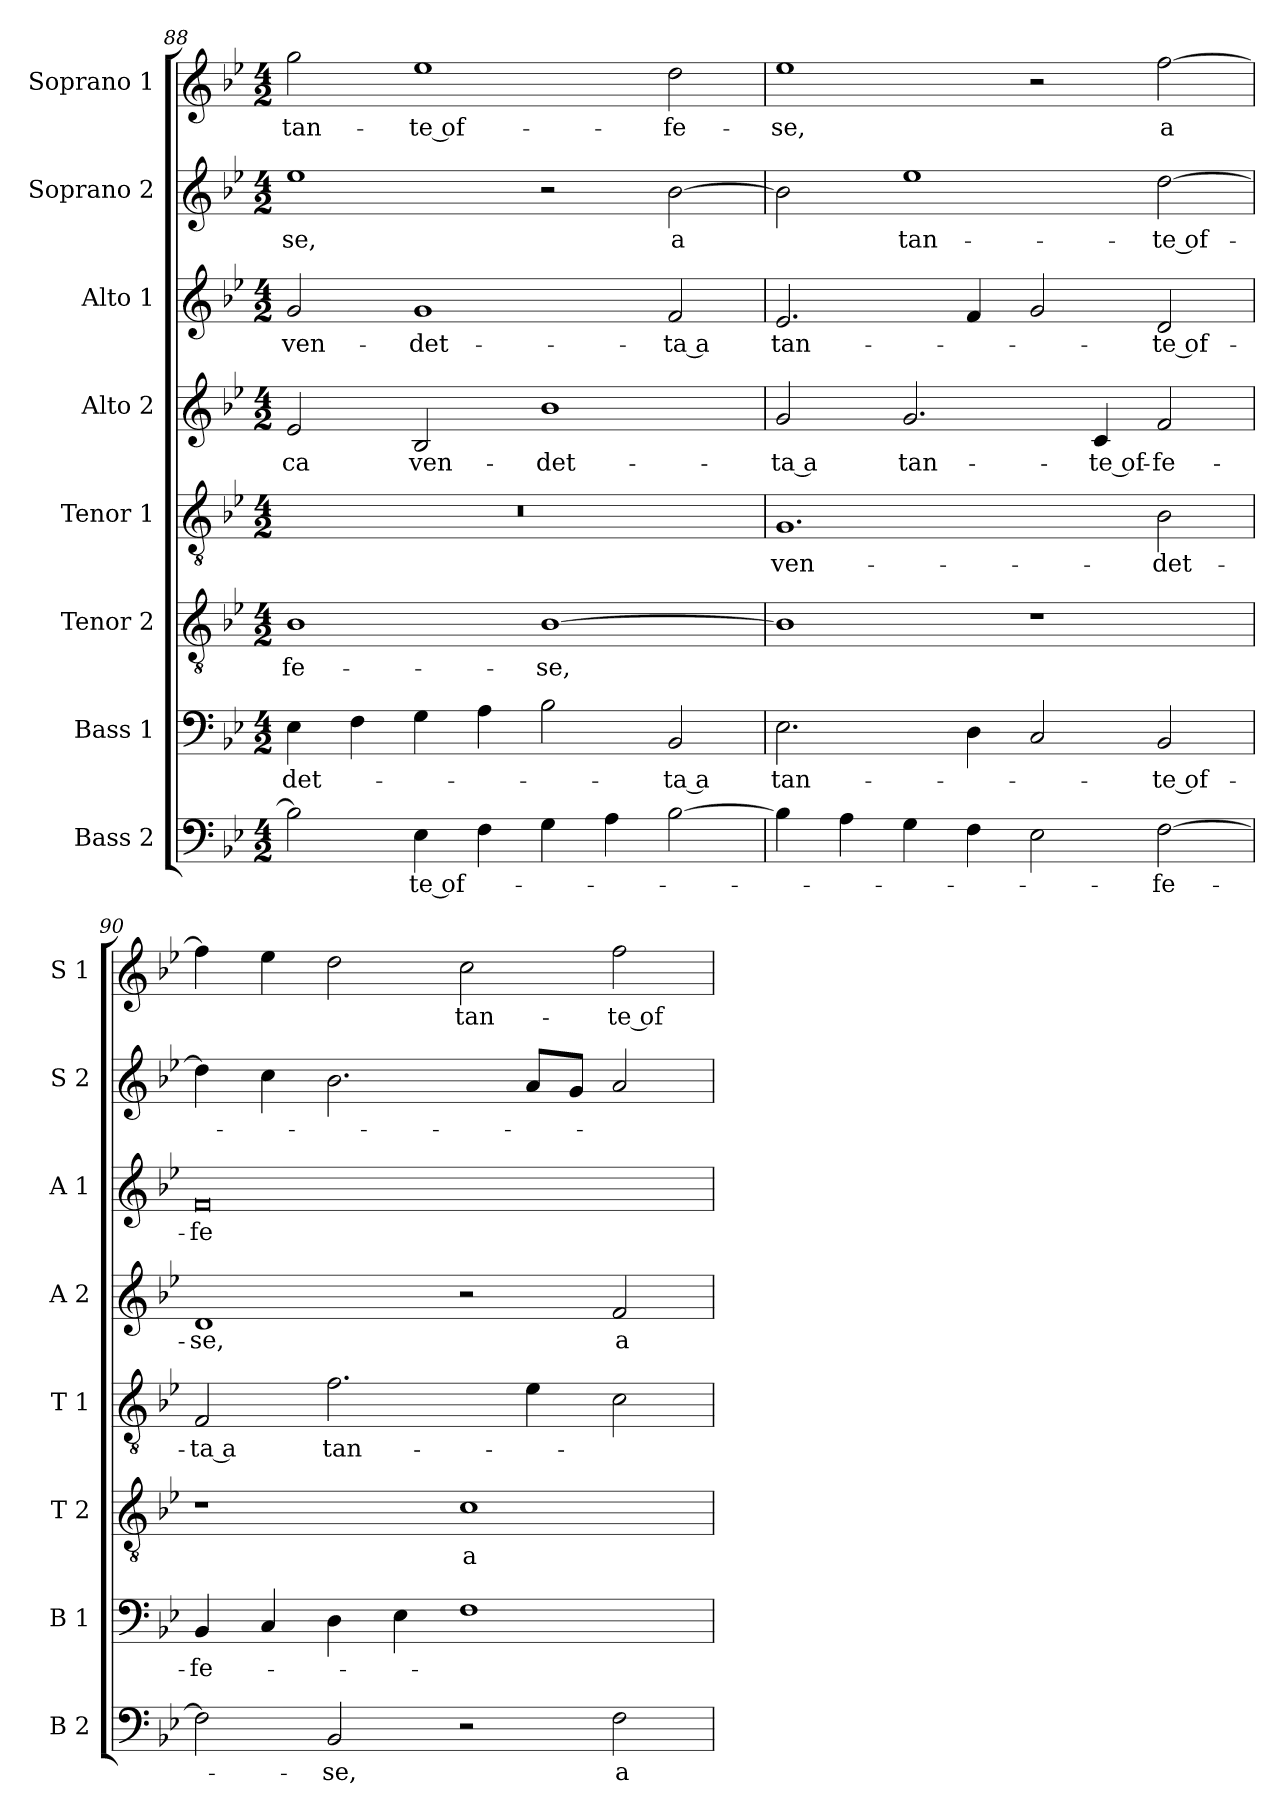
**kern	**text	**kern	**text	**kern	**text	**kern	**text	**kern	**text	**kern	**text	**kern	**text	**kern	**text
*part8	*part8	*part7	*part7	*part6	*part6	*part5	*part5	*part4	*part4	*part3	*part3	*part2	*part2	*part1	*part1
*staff8	*staff8	*staff7	*staff7	*staff6	*staff6	*staff5	*staff5	*staff4	*staff4	*staff3	*staff3	*staff2	*staff2	*staff1	*staff1
*I"Bass 2	*	*I"Bass 1	*	*I"Tenor 2	*	*I"Tenor 1	*	*I"Alto 2	*	*I"Alto 1	*	*I"Soprano 2	*	*I"Soprano 1	*
*I'B 2	*	*I'B 1	*	*I'T 2	*	*I'T 1	*	*I'A 2	*	*I'A 1	*	*I'S 2	*	*I'S 1	*
!!LO:LB:g=z
*clefF4	*	*clefF4	*	*clefGv2	*	*clefGv2	*	*clefG2	*	*clefG2	*	*clefG2	*	*clefG2	*
*k[b-e-]	*	*k[b-e-]	*	*k[b-e-]	*	*k[b-e-]	*	*k[b-e-]	*	*k[b-e-]	*	*k[b-e-]	*	*k[b-e-]	*
*B-:	*	*B-:	*	*B-:	*	*B-:	*	*B-:	*	*B-:	*	*B-:	*	*B-:	*
*M4/2	*	*M4/2	*	*M4/2	*	*M4/2	*	*M4/2	*	*M4/2	*	*M4/2	*	*M4/2	*
=88	=88	=88	=88	=88	=88	=88	=88	=88	=88	=88	=88	=88	=88	=88	=88
!	!	!	!LO:LY:b	!	!LO:LY:b	!	!	!	!LO:LY:b	!	!LO:LY:b	!	!LO:LY:b	!	!LO:LY:b
2B-\]	.	4E-\	-det-	1B-	-fe-	0r	.	2e-/	-ca	2g/	ven-	1ee-	-se,	2gg\	tan-
.	.	4F\	.	.	.	.	.	.	.	.	.	.	.	.	.
!	!LO:LY:b	!	!	!	!	!	!	!	!LO:LY:b	!	!LO:LY:b	!	!	!	!LO:LY:b
4E-\	-te of-	4G\	.	.	.	.	.	2B-/	ven-	1g	-det-	.	.	1ee-	-te of-
4F\	.	4A\	.	.	.	.	.	.	.	.	.	.	.	.	.
!	!	!	!	!	!LO:LY:b	!	!	!	!LO:LY:b	!	!	!	!	!	!
4G\	.	2B-\	.	[1B-	-se,	.	.	1b-	-det-	.	.	2r	.	.	.
4A\	.	.	.	.	.	.	.	.	.	.	.	.	.	.	.
!	!	!	!LO:LY:b	!	!	!	!	!	!	!	!LO:LY:b	!	!LO:LY:b	!	!LO:LY:b
[2B-\	.	2BB-/	-ta a	.	.	.	.	.	.	2f/	-ta a	[2b-\	a	2dd\	-fe-
=89	=89	=89	=89	=89	=89	=89	=89	=89	=89	=89	=89	=89	=89	=89	=89
!	!	!	!LO:LY:b	!	!	!	!LO:LY:b	!	!LO:LY:b	!	!LO:LY:b	!	!	!	!LO:LY:b
4B-\]	.	2.E-\	tan-	1B-]	.	1.G	ven-	2g/	-ta a	2.e-/	tan-	2b-\]	.	1ee-	-se,
4A\	.	.	.	.	.	.	.	.	.	.	.	.	.	.	.
!	!	!	!	!	!	!	!	!	!LO:LY:b	!	!	!	!LO:LY:b	!	!
4G\	.	.	.	.	.	.	.	2.g/	tan-	.	.	1ee-	tan-	.	.
4F\	.	4D\	.	.	.	.	.	.	.	4f/	.	.	.	.	.
2E-\	.	2C/	.	1r	.	.	.	.	.	2g/	.	.	.	2r	.
!	!	!	!	!	!	!	!	!	!LO:LY:b	!	!	!	!	!	!
.	.	.	.	.	.	.	.	4c/	-te of-	.	.	.	.	.	.
!	!LO:LY:b	!	!LO:LY:b	!	!	!	!LO:LY:b	!	!LO:LY:b	!	!LO:LY:b	!	!LO:LY:b	!	!LO:LY:b
[2F\	-fe-	2BB-/	-te of-	.	.	2B-\	-det-	2f/	-fe-	2d/	-te of-	[2dd\	-te of-	[2ff\	a
=90	=90	=90	=90	=90	=90	=90	=90	=90	=90	=90	=90	=90	=90	=90	=90
!	!	!	!LO:LY:b	!	!	!	!LO:LY:b	!	!LO:LY:b	!	!LO:LY:b	!	!	!	!
2F\]	.	4BB-/	-fe-	1r	.	2F/	-ta a	1d	-se,	0f	-fe-	4dd\]	.	4ff\]	.
.	.	4C/	.	.	.	.	.	.	.	.	.	4cc\	.	4ee-\	.
!	!LO:LY:b	!	!	!	!	!	!LO:LY:b	!	!	!	!	!	!	!	!
2BB-/	-se,	4D\	.	.	.	2.f\	tan-	.	.	.	.	2.b-\	.	2dd\	.
.	.	4E-\	.	.	.	.	.	.	.	.	.	.	.	.	.
!	!	!	!	!	!LO:LY:b	!	!	!	!	!	!	!	!	!	!LO:LY:b
2r	.	1F	.	1c	a	.	.	2r	.	.	.	.	.	2cc\	tan-
.	.	.	.	.	.	4e-\	.	.	.	.	.	8a/L	.	.	.
.	.	.	.	.	.	.	.	.	.	.	.	8g/J	.	.	.
!	!LO:LY:b	!	!	!	!	!	!	!	!LO:LY:b	!	!	!	!	!	!LO:LY:b
2F\	a	.	.	.	.	2c\	.	2f/	a	.	.	2a/	.	2ff\	-te of-
=	=	=	=	=	=	=	=	=	=	=	=	=	=	=	=
*-	*-	*-	*-	*-	*-	*-	*-	*-	*-	*-	*-	*-	*-	*-	*-
